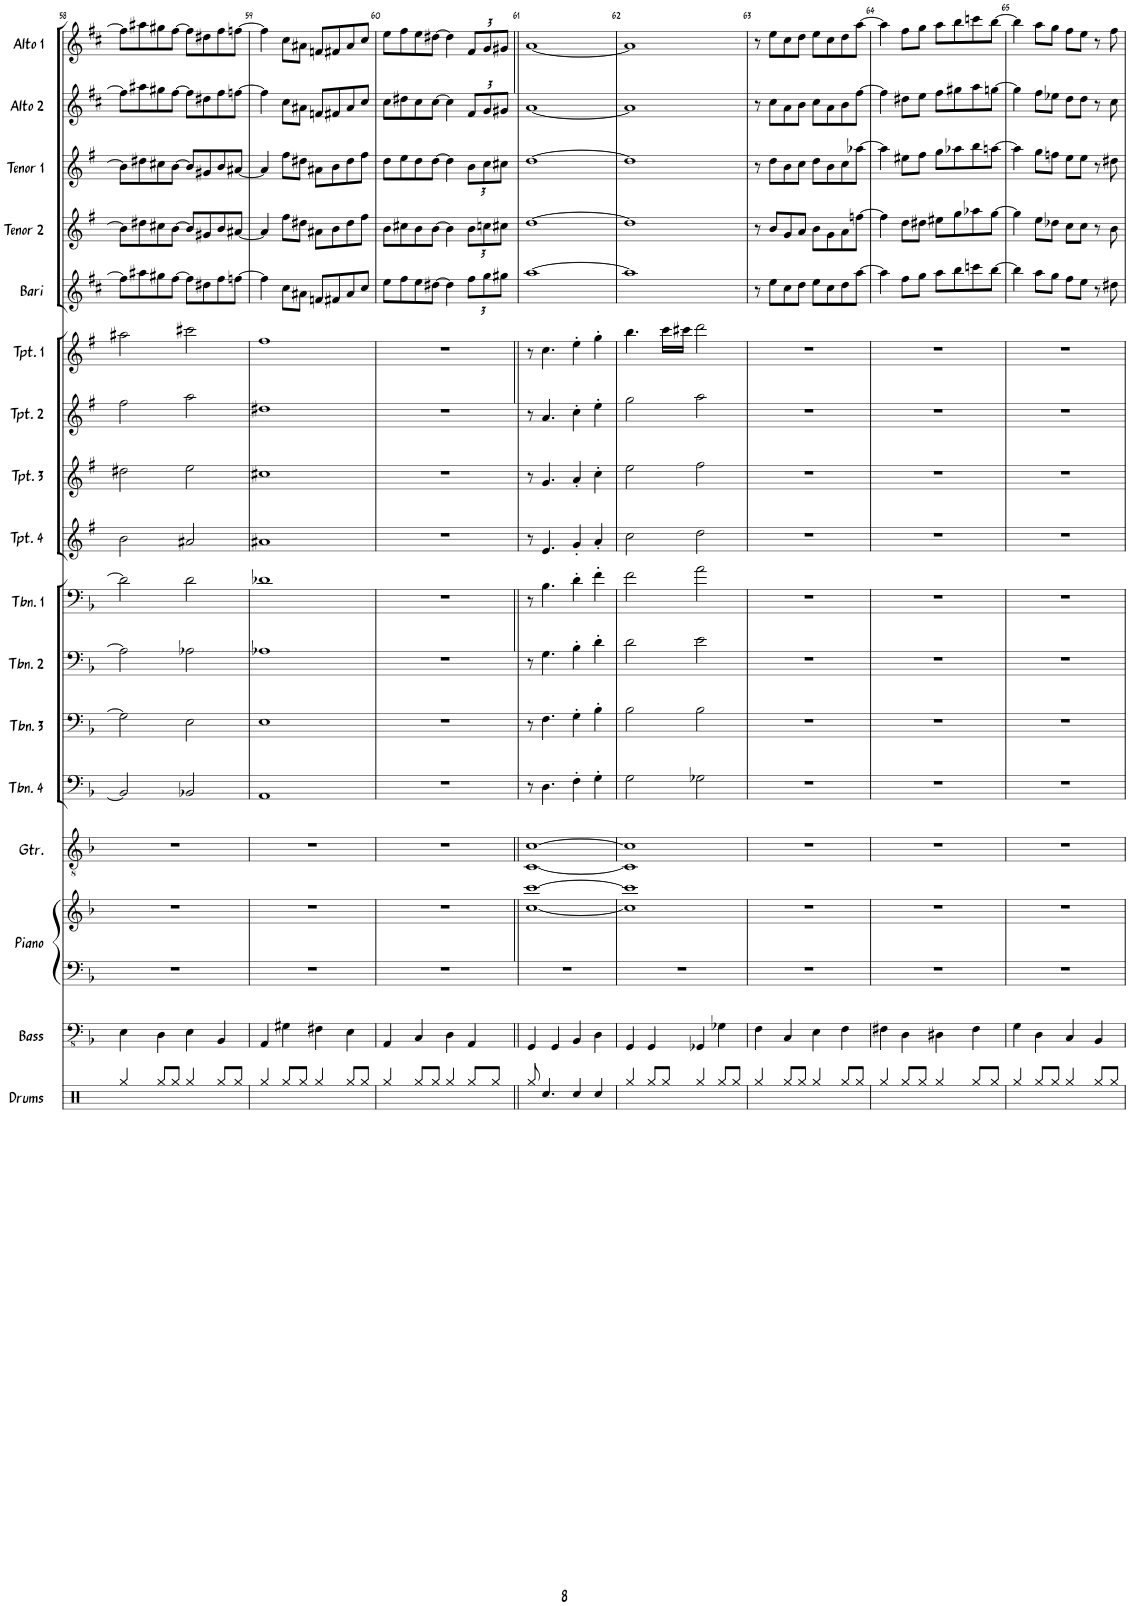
**kern	**kern	**kern	**kern	**kern	**kern	**kern	**kern	**kern	**kern	**kern	**kern	**kern	**kern	**kern	**kern	**kern	**kern
*part17	*part16	*part15	*part15	*part14	*part13	*part12	*part11	*part10	*part9	*part8	*part7	*part6	*part5	*part4	*part3	*part2	*part1
*staff18	*staff17	*staff16	*staff15	*staff14	*staff13	*staff12	*staff11	*staff10	*staff9	*staff8	*staff7	*staff6	*staff5	*staff4	*staff3	*staff2	*staff1
*I"Drums	*I"Bass	*I"Piano	*	*I"Guitar	*I"Trombone 4	*I"Trombone 3	*I"Trombone 2	*I"Trombone 1	*I"Trumpet 4	*I"Trumpet 3	*I"Trumpet 2	*I"Trumpet 1	*I"Baritone Sax	*I"Tenor Sax 2	*I"Tenor Sax 1	*I"Alto Sax 2	*I"Alto Sax 1
*I'Drums	*I'Bass	*I'Piano	*	*I'Gtr.	*I'Tbn. 4	*I'Tbn. 3	*I'Tbn. 2	*I'Tbn. 1	*I'Tpt. 4	*I'Tpt. 3	*I'Tpt. 2	*I'Tpt. 1	*I'Bari	*I'Tenor 2	*I'Tenor 1	*I'Alto 2	*I'Alto 1
!!LO:PB:g=z
*clefX	*clefFv4	*clefF4	*clefG2	*clefGv2	*clefF4	*clefF4	*clefF4	*clefF4	*clefG2	*clefG2	*clefG2	*clefG2	*clefG2	*clefG2	*clefG2	*clefG2	*clefG2
*	*	*	*	*	*	*	*	*	*Trd1c2	*Trd1c2	*Trd1c2	*Trd1c2	*Trd12c21	*Trd8c14	*Trd8c14	*Trd5c9	*Trd5c9
*k[]	*k[b-]	*k[b-]	*k[b-]	*k[b-]	*k[b-]	*k[b-]	*k[b-]	*k[b-]	*k[f#]	*k[f#]	*k[f#]	*k[f#]	*k[f#c#]	*k[f#]	*k[f#]	*k[f#c#]	*k[f#c#]
*M4/4	*M4/4	*M4/4	*M4/4	*M4/4	*M4/4	*M4/4	*M4/4	*M4/4	*M4/4	*M4/4	*M4/4	*M4/4	*M4/4	*M4/4	*M4/4	*M4/4	*M4/4
=58	=58	=58	=58	=58	=58	=58	=58	=58	=58	=58	=58	=58	=58	=58	=58	=58	=58
4Rgg/	4EE\	1r	1r	1r	2BB/]	2G-\]	2A\]	2d\]	2b\	2dd#X\	2ff#\	2aa#X\	8ff#\L]	8b\L]	8b\L]	8ff#\L]	8ff#\L]
.	.	.	.	.	.	.	.	.	.	.	.	.	8aa#X\	8dd#X\	8dd#X\	8aa#X\	8aa#X\
8Rgg/L	4DD\	.	.	.	.	.	.	.	.	.	.	.	8gg#X\	8cc#X\	8cc#X\	8gg#X\	8gg#X\
8Rgg/J	.	.	.	.	.	.	.	.	.	.	.	.	[8ff#\J	[8b\J	[8b\J	[8ff#\J	[8ff#\J
4Rgg/	4EE\	.	.	.	2BB-X/	2E\	2A-X\	2d\	2a#X/	2ee\	2aa\	2ccc#X\	8ff#\L]	8b/L]	8b/L]	8ff#\L]	8ff#\L]
.	.	.	.	.	.	.	.	.	.	.	.	.	8dd#X\	8g#X/	8g#X/	8dd#X\	8dd#X\
8Rgg/L	4BBB-/	.	.	.	.	.	.	.	.	.	.	.	8ff#\	8b/	8b/	8ff#\	8ff#\
8Rgg/J	.	.	.	.	.	.	.	.	.	.	.	.	[8ffn\J	[8a#X/J	[8a#X/J	[8ffn\J	[8ffn\J
=59	=59	=59	=59	=59	=59	=59	=59	=59	=59	=59	=59	=59	=59	=59	=59	=59	=59
4Rgg/	4AAA/	1r	1r	1r	1AA	1E	1A-X	1d-X	1a#X	1cc#X	1dd#X	1ff#	4ff\]	4a#/]	4a#/]	4ff\]	4ff\]
8Rgg/L	4GG#X\	.	.	.	.	.	.	.	.	.	.	.	8cc#\L	8ff#\L	8ff#\L	8cc#\L	8cc#\L
8Rgg/J	.	.	.	.	.	.	.	.	.	.	.	.	8a#X\J	8dd#X\J	8dd#X\J	8a#X\J	8a#X\J
4Rgg/	4FF#X\	.	.	.	.	.	.	.	.	.	.	.	8fn/L	8a#X\L	8a#X\L	8fn/L	8fn/L
.	.	.	.	.	.	.	.	.	.	.	.	.	8f#X/	8b\	8b\	8f#X/	8f#X/
8Rgg/L	4EE\	.	.	.	.	.	.	.	.	.	.	.	8a#/	8dd#\	8dd#\	8a#/	8a#/
8Rgg/J	.	.	.	.	.	.	.	.	.	.	.	.	8cc#/J	8ff#\J	8ff#\J	8cc#/J	8cc#/J
=60	=60	=60	=60	=60	=60	=60	=60	=60	=60	=60	=60	=60	=60	=60	=60	=60	=60
4Rgg/	4AAA/	1r	1r	1r	1r	1r	1r	1r	1r	1r	1r	1r	8ee\L	8b\L	8dd\L	8cc#\L	8ee\L
.	.	.	.	.	.	.	.	.	.	.	.	.	8ff#\	8cc#X\	8ee\	8dd#X\	8ff#\
8Rgg/L	4CC/	.	.	.	.	.	.	.	.	.	.	.	8ee\	8b\	8dd\	8cc#\	8ee\
8Rgg/J	.	.	.	.	.	.	.	.	.	.	.	.	[8dd#X\J	[8b\J	[8dd\J	[8cc#\J	[8dd#X\J
4Rgg/	4DD\	.	.	.	.	.	.	.	.	.	.	.	4dd#\]	4b\]	4dd\]	4cc#\]	4dd#\]
*	*	*	*	*	*	*	*	*	*	*	*	*	*Xbrackettup	*Xbrackettup	*Xbrackettup	*Xbrackettup	*Xbrackettup
8Rgg/L	4AAA/	.	.	.	.	.	.	.	.	.	.	.	12ff#\L	12b\L	12b\L	12f#/L	12f#/L
.	.	.	.	.	.	.	.	.	.	.	.	.	12gg\	12ccn\	12cc\	12g/	12g/
8Rgg/J	.	.	.	.	.	.	.	.	.	.	.	.	.	.	.	.	.
.	.	.	.	.	.	.	.	.	.	.	.	.	12gg#X\J	12cc#X\J	12cc#X\J	12g#X/J	12g#X/J
=61||	=61||	=61||	=61||	=61||	=61||	=61||	=61||	=61||	=61||	=61||	=61||	=61||	=61||	=61||	=61||	=61||	=61||
8Rgg/	4GGG/	1r	[1cc [1ccc	[1C [1c	8r	8r	8r	8r	8r	8r	8r	8r	[1aa	[1dd	[1dd	[1a	[1a
4.Rcc/	.	.	.	.	4.D\	4.F\	4.G\	4.B-\	4.e/	4.g/	4.a/	4.cc\	.	.	.	.	.
.	4GGG/	.	.	.	.	.	.	.	.	.	.	.	.	.	.	.	.
4Rcc/	4BBB-/	.	.	.	4F'\	4G'\	4B-'\	4d'\	4g'/	4a'/	4cc'\	4ee'\	.	.	.	.	.
4Rcc/	4DD\	.	.	.	4G'\	4B-'\	4d'\	4f'\	4a'/	4cc'\	4ee'\	4gg'\	.	.	.	.	.
=62	=62	=62	=62	=62	=62	=62	=62	=62	=62	=62	=62	=62	=62	=62	=62	=62	=62
4Rgg/	4GGG/	1r	1cc] 1ccc]	1C] 1c]	2G\	2B-\	2d\	2f\	2cc\	2ee\	2gg\	4.bb\	1aa]	1dd]	1dd]	1a]	1a]
8Rgg/L	4GGG/	.	.	.	.	.	.	.	.	.	.	.	.	.	.	.	.
8Rgg/J	.	.	.	.	.	.	.	.	.	.	.	16ccc\LL	.	.	.	.	.
.	.	.	.	.	.	.	.	.	.	.	.	16ccc#X\JJ	.	.	.	.	.
4Rgg/	4GGG-X/	.	.	.	2G-X\	2B-\	2e\	2a\	2dd\	2ff#\	2aa\	2ddd\	.	.	.	.	.
8Rgg/L	4GG-X\	.	.	.	.	.	.	.	.	.	.	.	.	.	.	.	.
8Rgg/J	.	.	.	.	.	.	.	.	.	.	.	.	.	.	.	.	.
=63	=63	=63	=63	=63	=63	=63	=63	=63	=63	=63	=63	=63	=63	=63	=63	=63	=63
4Rgg/	4FF\	1r	1r	1r	1r	1r	1r	1r	1r	1r	1r	1r	8r	8r	8r	8r	8r
.	.	.	.	.	.	.	.	.	.	.	.	.	8ee\L	8b/L	8dd\L	8cc#\L	8ee\L
8Rgg/L	4CC/	.	.	.	.	.	.	.	.	.	.	.	8cc#\	8g/	8b\	8a\	8cc#\
8Rgg/J	.	.	.	.	.	.	.	.	.	.	.	.	8dd\J	8a/J	8cc\J	8b\J	8dd\J
4Rgg/	4EE\	.	.	.	.	.	.	.	.	.	.	.	8ee\L	8b\L	8dd\L	8cc#\L	8ee\L
.	.	.	.	.	.	.	.	.	.	.	.	.	8cc#\	8g\	8b\	8a\	8cc#\
8Rgg/L	4FF\	.	.	.	.	.	.	.	.	.	.	.	8dd\	8a\	8cc\	8b\	8dd\
8Rgg/J	.	.	.	.	.	.	.	.	.	.	.	.	[8aa\J	[8ffn\J	[8aa-X\J	[8ff#\J	[8aa\J
=64	=64	=64	=64	=64	=64	=64	=64	=64	=64	=64	=64	=64	=64	=64	=64	=64	=64
4Rgg/	4FF#X\	1r	1r	1r	1r	1r	1r	1r	1r	1r	1r	1r	4aa\]	4ff\]	4aa-\]	4ff#\]	4aa\]
8Rgg/L	4DD\	.	.	.	.	.	.	.	.	.	.	.	8ff#\L	8dd\L	8ee#X\L	8dd#X\L	8ff#\L
8Rgg/J	.	.	.	.	.	.	.	.	.	.	.	.	8gg\J	8dd#X\J	8ff#\J	8ee\J	8gg\J
4Rgg/	4DD#X\	.	.	.	.	.	.	.	.	.	.	.	8aa\L	8ee#X\L	8gg\L	8ff#\L	8aa\L
.	.	.	.	.	.	.	.	.	.	.	.	.	8bb\	8gg\	8aa-X\	8gg#X\	8bb\
8Rgg/L	4FF#\	.	.	.	.	.	.	.	.	.	.	.	8cccn\	8aa-X\	8bb\	8aa\	8cccn\
8Rgg/J	.	.	.	.	.	.	.	.	.	.	.	.	[8bb\J	[8gg\J	[8aan\J	[8ggn\J	[8bb\J
=65	=65	=65	=65	=65	=65	=65	=65	=65	=65	=65	=65	=65	=65	=65	=65	=65	=65
4Rgg/	4GG\	1r	1r	1r	1r	1r	1r	1r	1r	1r	1r	1r	4bb\]	4gg\]	4aa\]	4gg\]	4bb\]
8Rgg/L	4DD\	.	.	.	.	.	.	.	.	.	.	.	8aa\L	8ee\L	8gg\L	8ff#\L	8aa\L
8Rgg/J	.	.	.	.	.	.	.	.	.	.	.	.	8gg\J	8dd-X\J	8ffn\J	8ee-X\J	8gg\J
4Rgg/	4CC/	.	.	.	.	.	.	.	.	.	.	.	8ff#\L	8cc\L	8ee\L	8dd\L	8ff#\L
.	.	.	.	.	.	.	.	.	.	.	.	.	8ee\J	8cc\J	8ee\J	8dd\J	8ee\J
8Rgg/L	4BBB-/	.	.	.	.	.	.	.	.	.	.	.	8r	8r	8r	8r	8r
8Rgg/J	.	.	.	.	.	.	.	.	.	.	.	.	8dd#X\	8b\	8dd#X\	8cc#\	8ff#\
=	=	=	=	=	=	=	=	=	=	=	=	=	=	=	=	=	=
*-	*-	*-	*-	*-	*-	*-	*-	*-	*-	*-	*-	*-	*-	*-	*-	*-	*-
